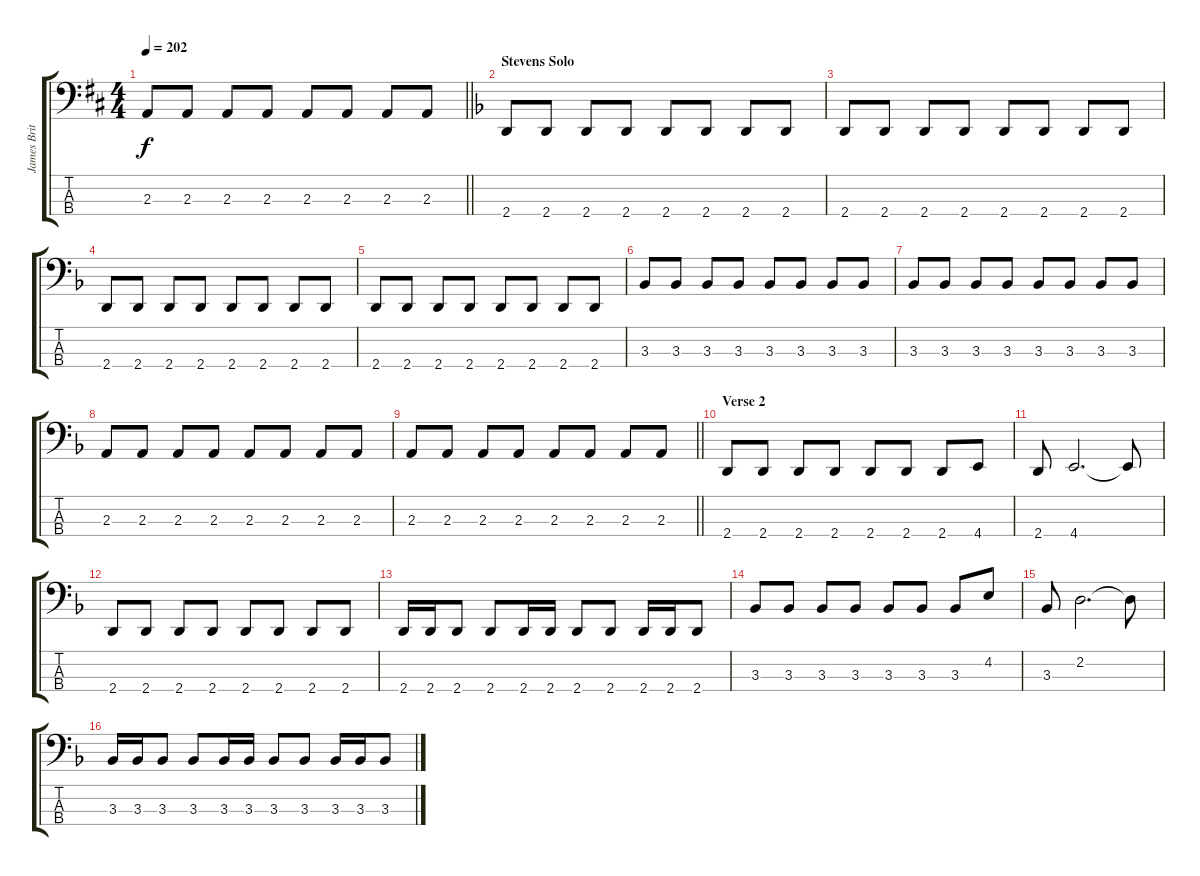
\track ("James Britton" "James Brit") {instrument electricbasspick}
\staff {score tabs}
\tuning (F2 C2 G1 C1) {hide}
\ts (4 4)
\tempo 202
\clef f4
\barLineRight lightlight
\ks d
2.3.8{dy f} 2.3.8 2.3.8 2.3.8 2.3.8 2.3.8 2.3.8 2.3.8 |
\section ("" "Stevens Solo")
\ks f
2.4.8 2.4.8 2.4.8 2.4.8 2.4.8 2.4.8 2.4.8 2.4.8 |
2.4.8 2.4.8 2.4.8 2.4.8 2.4.8 2.4.8 2.4.8 2.4.8 |
2.4.8 2.4.8 2.4.8 2.4.8 2.4.8 2.4.8 2.4.8 2.4.8 |
2.4.8 2.4.8 2.4.8 2.4.8 2.4.8 2.4.8 2.4.8 2.4.8 |
3.3.8 3.3.8 3.3.8 3.3.8 3.3.8 3.3.8 3.3.8 3.3.8 |
3.3.8 3.3.8 3.3.8 3.3.8 3.3.8 3.3.8 3.3.8 3.3.8 |
2.3.8 2.3.8 2.3.8 2.3.8 2.3.8 2.3.8 2.3.8 2.3.8 |
\barLineRight lightlight
2.3.8 2.3.8 2.3.8 2.3.8 2.3.8 2.3.8 2.3.8 2.3.8 |
\section ("" "Verse 2")
2.4.8 2.4.8 2.4.8 2.4.8 2.4.8 2.4.8 2.4.8 4.4.8 |
2.4.8 4.4.2{d} 4.4{t}.8 |
2.4.8 2.4.8 2.4.8 2.4.8 2.4.8 2.4.8 2.4.8 2.4.8 |
2.4.16 2.4.16 2.4.8 2.4.8 2.4.16 2.4.16 2.4.8 2.4.8 2.4.16 2.4.16 2.4.8 |
3.3.8 3.3.8 3.3.8 3.3.8 3.3.8 3.3.8 3.3.8 4.2.8 |
3.3.8 2.2.2{d} 2.2{t}.8 |
3.3.16 3.3.16 3.3.8 3.3.8 3.3.16 3.3.16 3.3.8 3.3.8 3.3.16 3.3.16 3.3.8
